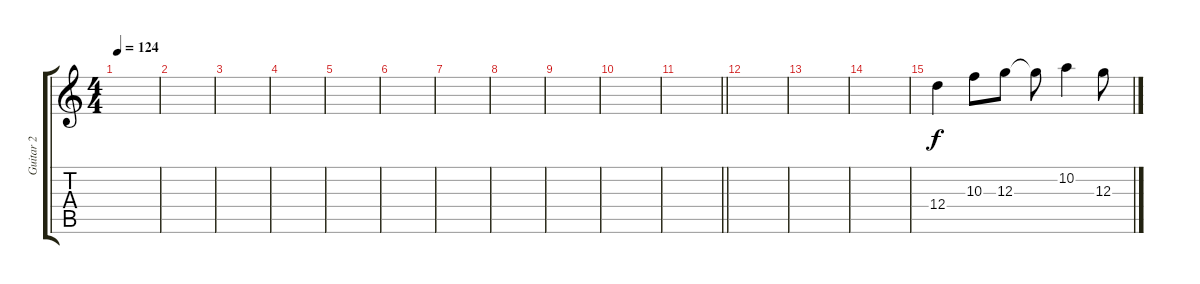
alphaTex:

\track ("Guitar 2" "Guitar 2") {instrument electricguitarjazz}
\staff {score tabs}
\tuning (E4 B3 G3 D3 A2 E2) {hide}
\ts (4 4)
\tempo 124
\clef g2
\ks c
|
|
|
|
|
|
|
|
|
|
\barLineRight lightlight
|
|
|
|
12.4.4 10.3.8 12.3.8 12.3{t}.8 10.2.4 12.3.8
